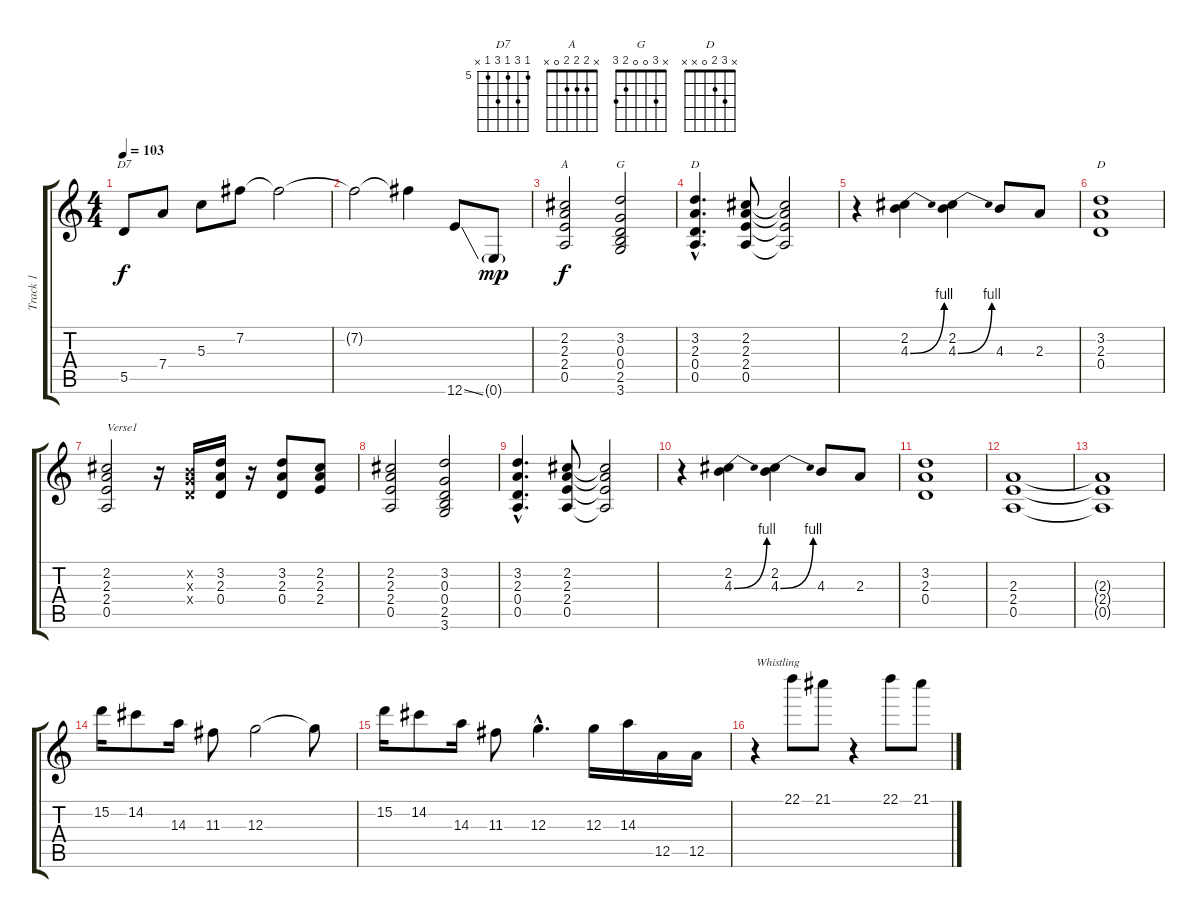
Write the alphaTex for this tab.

\track ("Track 1" "Track 1") {instrument overdrivenguitar}
\staff {score tabs}
\tuning (E4 B3 G3 D3 A2 E2) {hide}
\chord ("D7" 5 7 5 7 5 x) {firstfret 5}
\chord ("A" x 2 2 2 0 x)
\chord ("G" x 3 0 0 2 3)
\chord ("D" x 3 2 0 0 x)
\chord ("D" x 3 2 0 x x)
\ts (4 4)
\tempo 103
\clef g2
\ks c
5.5.8{ch "D7" dy f} 7.4.8 5.3.8 7.2.8 7.2{t}.2 |
7.2{t}.2 7.2{t}.4 12.6{ss}.8 0.6{g}.8{dy mp} |
(2.2 2.3 2.4 0.5).2{ch "A" dy f} (3.2 0.3 0.4 2.5 3.6).2{ch "G"} |
(3.2{hac} 2.3{hac} 0.4{hac} 0.5{hac}).4{d ch "D"} (2.2 2.3 2.4 0.5).8 (2.2{t} 2.3{t} 2.4{t} 0.5{t}).2 |
r.4 (2.2 4.3{be (bend 0 0 60 4)}).4 (2.2 4.3{be (bend 0 0 60 4)}).4 4.3.8 2.3.8 |
(3.2 2.3 0.4).1{ch "D"} |
(2.2 2.3 2.4 0.5).2{txt "Verse1"} r.16 (0.2{x} 0.3{x} 0.4{x}).16 (3.2 2.3 0.4).16 r.16 (3.2 2.3 0.4).8 (2.2 2.3 2.4).8 |
(2.2 2.3 2.4 0.5).2 (3.2 0.3 0.4 2.5 3.6).2 |
(3.2{hac} 2.3{hac} 0.4{hac} 0.5{hac}).4{d} (2.2 2.3 2.4 0.5).8 (2.2{t} 2.3{t} 2.4{t} 0.5{t}).2 |
r.4 (2.2 4.3{be (bend 0 0 60 4)}).4 (2.2 4.3{be (bend 0 0 60 4)}).4 4.3.8 2.3.8 |
(3.2 2.3 0.4).1 |
(2.3 2.4 0.5).1 |
(2.3{t} 2.4{t} 0.5{t}).1 |
15.2.16 14.2.8 14.3.16 11.3.8 12.3.2 12.3{t}.8 |
15.2.16 14.2.8 14.3.16 11.3.8 12.3{hac}.4{d} 12.3.16 14.3.16 12.5.16 12.5.16 |
r.4{txt "Whistling"} 22.1.8 21.1.8 r.4 22.1.8 21.1.8
